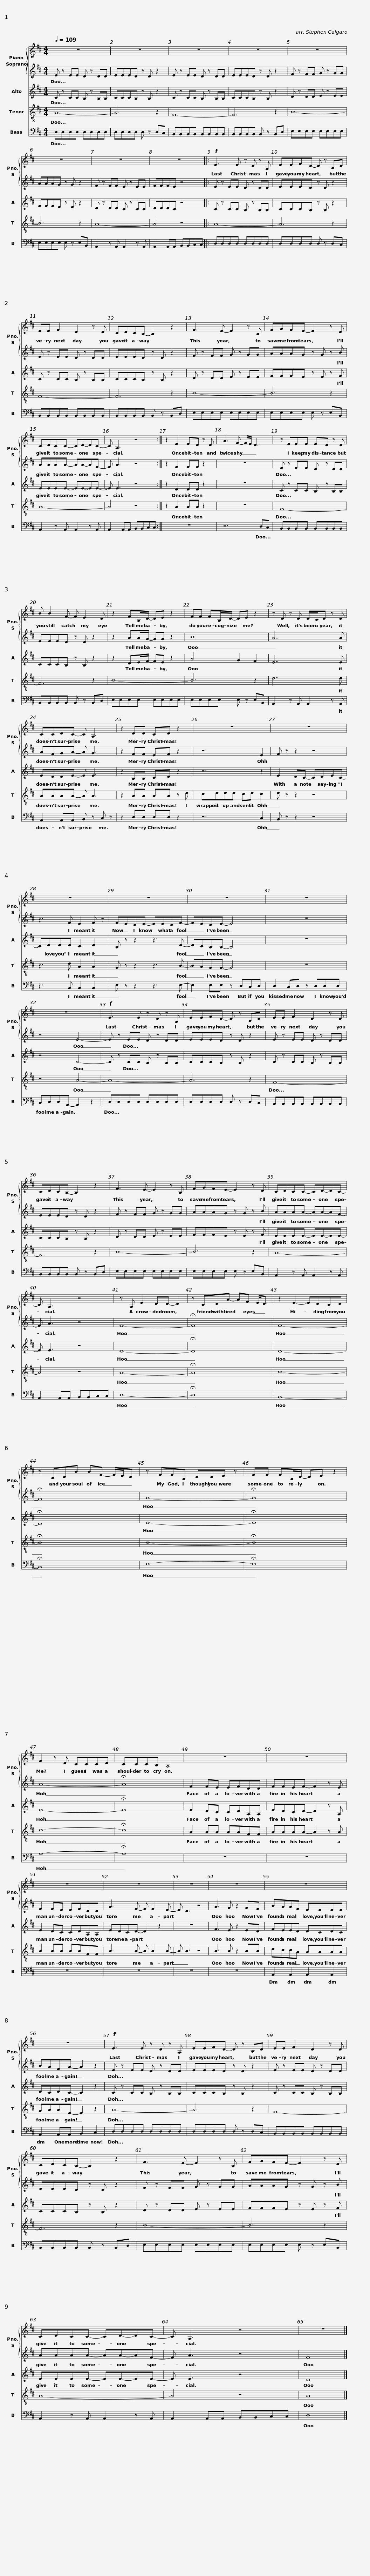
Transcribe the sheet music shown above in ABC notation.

X:1
%%score { 1 2 } 3 4 5
L:1/8
Q:1/4=109
M:4/4
I:linebreak $
K:D
V:1 treble
V:2 treble
V:3 treble
V:4 treble-8
V:5 bass
V:1
 z8 | z8 | z8 | z8 | z8 |$ %5
 z8 | z8 | z8 |:!f! E3 E z D z A, |$ EEFD- D z B,D | %10
 EE F2 D2 z D | CDCB,- B,2 z2 | F3 E- E2 z B, |$ FGFE- E2 z D | CDCC- CD-DC- | %15
 C A,3 z4 :| z2 E2 ED z D |$ A3 F- F/E/ D3 | z EEE ED z D | B B2 F- F E2 D | %20
 z2 FB,/D/- DE z2 |$ FF FB,/D/- DE z2 | z D z D D/C/D z D | CCDC- C A,3 | z2 DD CD z2 |$ %25
 z8 | z8 | z8 | z8 |$ z8 | %30
 z8 | z8 |!f! E3 E z D z A, |$ EEFD- D z B,D | EE F2 D2 z D | %35
 CDCB,- B,2 z2 | F3 E- E2 z B, |$ FGFE- E2 z D | CDCC- CD-DC- | C A,3 z4 | %40
 z A, E2 DD- D2 |$ z CDA- AF E<D | z2 E2- EDCD | z CDB BF- F/E/D | z FFB, DDE z |$ %45
 FF FB,/D/- DE z2 | F2 z D CCCD | CCCB, A,4 | z8 |$ z8 | %50
 z8 | z8 | z8 | z8 |$ z8 | %55
 z8 |!f! E3 E z D z A, |$ EEFD- D z B,D | EE F2 D2 z D | CDCB,- B,2 z2 | %60
 F3 E- E2 z B, |$ FGFE- E2 z D | CDCC- CD-DC- | C A,3 z4 | z8 |] %65
V:2
 E z EE D z DD | EEED z D z2 | E z EE D z DD | EEED z D z2 | F z FF G z GG |$ %5
 AAAG z G z2 | F z FF E z EE | FFFE z4 |: E z EE D z DD |$ EEED z D z2 | %10
 E z EE D z DD | EEED z D z2 | F z FF G z GG |$ AAAG z G z B | AAAA- AA-AF- | %15
 F A3 z4 :| z2 F2 FF z2 |$ z8 | E z EE D z DD | EEED z D z2 | %20
 z2 AA/G/- GG z2 |$ B8 | A7 A | AFGA- A G3 | z2 FF EF z2 |$ %25
 z6 E2 | F z z2 z4 | z3 F E2 F z | FEDE- EEDF- |$ FEDE- E4 | %30
 z8 | z4 E4- | E z EE D z DD |$ EEED z D z2 | E z EE D z DD | %35
 EEED z D z2 | F z FF G z GG |$ AAAG z G z B | AAAA- AA-AF- | F A3 z4 | %40
 F8- |$ !fermata!F8 | F8- | !fermata!F8 | G8- |$ %45
 !fermata!G8 | A8- | !fermata!A8 | F2 FE EFDD |$ FFEF- F2 z E | %50
 F2 FE EFDD | A3 F- F F2 E- | E D3 z4 | A3 G z2 GF |$ BAAF EEEE | %55
 BAFA- A2 z2 | E z EE D z DD |$ EEED z D z2 | E z EE D z DD | EEED z D z2 | %60
 F z FF G z GG |$ AAAG z G z B | AAAA- AA-AF- | F A3 z4 | F8 |] %65
V:3
 C z CC B, z B,B, | CCCB, z B, z2 | C z CC B, z B,B, | CCCB, z B, z2 | D z DD E z EE |$ %5
 FFFE z E z2 | D z DD C z CC | DDDC z4 |: C z CC B, z B,B, |$ CCCB, z B, z2 | %10
 C z CC B, z B,B, | CCCB, z B, z2 | D z DD E z EE |$ FFFE z E z F | EEEE- EE-EE- | %15
 E E3 z4 :| z2 D2 DD z2 |$ z8 | C z CC B, z B,B, | CCCB, z B, z2 | %20
 z2 DE/F/- FE z2 |$ A4 G2 F2 | E7 E | EDDE- E E3 | z2 B,B, CD z2 |$ %25
 z6 z2 | E2 DC- CDEC- | CDDD C2 D2 | B, z z2 z3 D- |$ DCB,B,- B,4 | %30
 z8 | z4 C4- | C z CC B, z B,B, |$ CCCB, z B, z2 | C z CC B, z B,B, | %35
 CCCB, z B, z2 | D z DD E z EE |$ FFFE z E z F | EEEE- EE-EE- | E E3 z4 | %40
 D8- |$ !fermata!D8 | D8- | !fermata!D8 | E8- |$ %45
 !fermata!E8 | E8- | !fermata!E8 | E2 DC CDA,A, |$ EDCD- D2 z A, | %50
 E2 DC CDA,A, | EDCD- D2 z2 | z8 | F3 E z2 ED |$ FEED DCDC | %55
 DCDC- C2 z2 | C z CC B, z B,B, |$ CCCB, z B, z2 | C z CC B, z B,B, | CCCB, z B, z2 | %60
 D z DD E z EE |$ FFFE z E z F | EEEE- EE-EE- | E E3 z4 | D8 |] %65
V:4
 A8- | A6 z2 | F8- | F6 z2 | B8- |$ %5
 B6 z2 | A8- | A4 z4 |: A8- |$ A6 z2 | %10
 F8- | F6 z2 | B8- |$ B6 z2 | A8- | %15
 A4 z4 :| z2 A2 AA z2 |$ z8 | F8- | F6 z2 | %20
 B8- |$ B6 z2 | d7 d | AAAA- A A3 | z2 AA AA z d |$ %25
 cddd cd c2 | d z z2 z4 | z3 d A2 A2 | G z z2 z3 B- |$ BAGG- G4 | %30
 z8 | z4 A4- | A8- |$ A6 z2 | F8- | %35
 F6 z2 | B8- |$ B6 z2 | A8- | A4 z4 | %40
 A8- |$ !fermata!A8 | B8- | !fermata!B8 | B8- |$ %45
 !fermata!B8 | c8- | !fermata!c8 | A2 AA AAFF |$ AAAA- A2 z A | %50
 B2 BB BBFF | B3 B- B B2 B- | B B3 z4 | B3 B z2 BB |$ dccA AAAA | %55
 GAAE- E2 z2 | A8- |$ A6 z2 | F8- | F6 z2 | %60
 B8- |$ B6 z2 | A8- | A4 z4 | A8 |] %65
V:5
 D,D,D,D, D,D,D,D, | D,D,D,D, D, z D,C, | B,,B,,B,,B,, B,,B,,B,,B,, | B,,B,,B,,B,, B,, z B,,D, | E,E,E,E, E,E,E,E, |$ %5
 E,E,E,E, E, z E,B,, | A,,2 z A,, A,,2 z A,, | A,,2 A,,A,, B,,B,,C,C, |: D,D,D,D, D,D,D,D, |$ D,D,D,D, D, z D,C, | %10
 B,,B,,B,,B,, B,,B,,B,,B,, | B,,B,,B,,B,, B,, z B,,D, | E,E,E,E, E,E,E,E, |$ E,E,E,E, E, z E,B,, | A,,2 z A,, A,,2 z A,, | %15
 A,,2 A,,A,, B,,B,,C,C, :| z8 |$ z6 D,C, | B,,B,,B,,B,, B,,B,,B,,B,, | B,,B,,B,,B,, B,, z B,,D, | %20
 E,E,E,E, E,E,E,E, |$ E,E,E,E, E, z E,B,, | A,,2 z A,, A,,2 z A,, | A,,2 A,,A,, B,, z C, z | z2 D,D, D,D, z2 |$ %25
 z6 C,2 | B,, z z2 z4 | z3 B,, B,,2 B,,2 | E, z z2 z3 E,- |$ E,2 E,E, z D,C,D, | %30
 D,2 C,D, z D,D,D, | C,D,D,A,,- A,,2 z2 | D,D,D,D, D,D,D,D, |$ D,D,D,D, D, z D,C, | B,,B,,B,,B,, B,,B,,B,,B,, | %35
 B,,B,,B,,B,, B,, z B,,D, | E,E,E,E, E,E,E,E, |$ E,E,E,E, E, z E,B,, | A,,2 z A,, A,,2 z A,, | A,,2 A,,A,, B,,B,,C,C, | %40
 D,8- |$ !fermata!D,8 | B,,8- | !fermata!B,,8 | E,8- |$ %45
 !fermata!E,8 | A,8- | !fermata!A,8 | z8 |$ z8 | %50
 z8 | z8 | z8 | z8 |$ A,,2 A,,2 A,,2 A,,2 | %55
 A,,2 A,,A,, B,,2 C,2 | D,D,D,D, D,D,D,D, |$ D,D,D,D, D, z D,C, | B,,B,,B,,B,, B,,B,,B,,B,, | B,,B,,B,,B,, B,, z B,,D, | %60
 E,E,E,E, E,E,E,E, |$ E,E,E,E, E, z E,B,, | A,,2 z A,, A,,2 z A,, | A,,2 A,,A,, B,,B,,C,C, | D,8 |] %65
